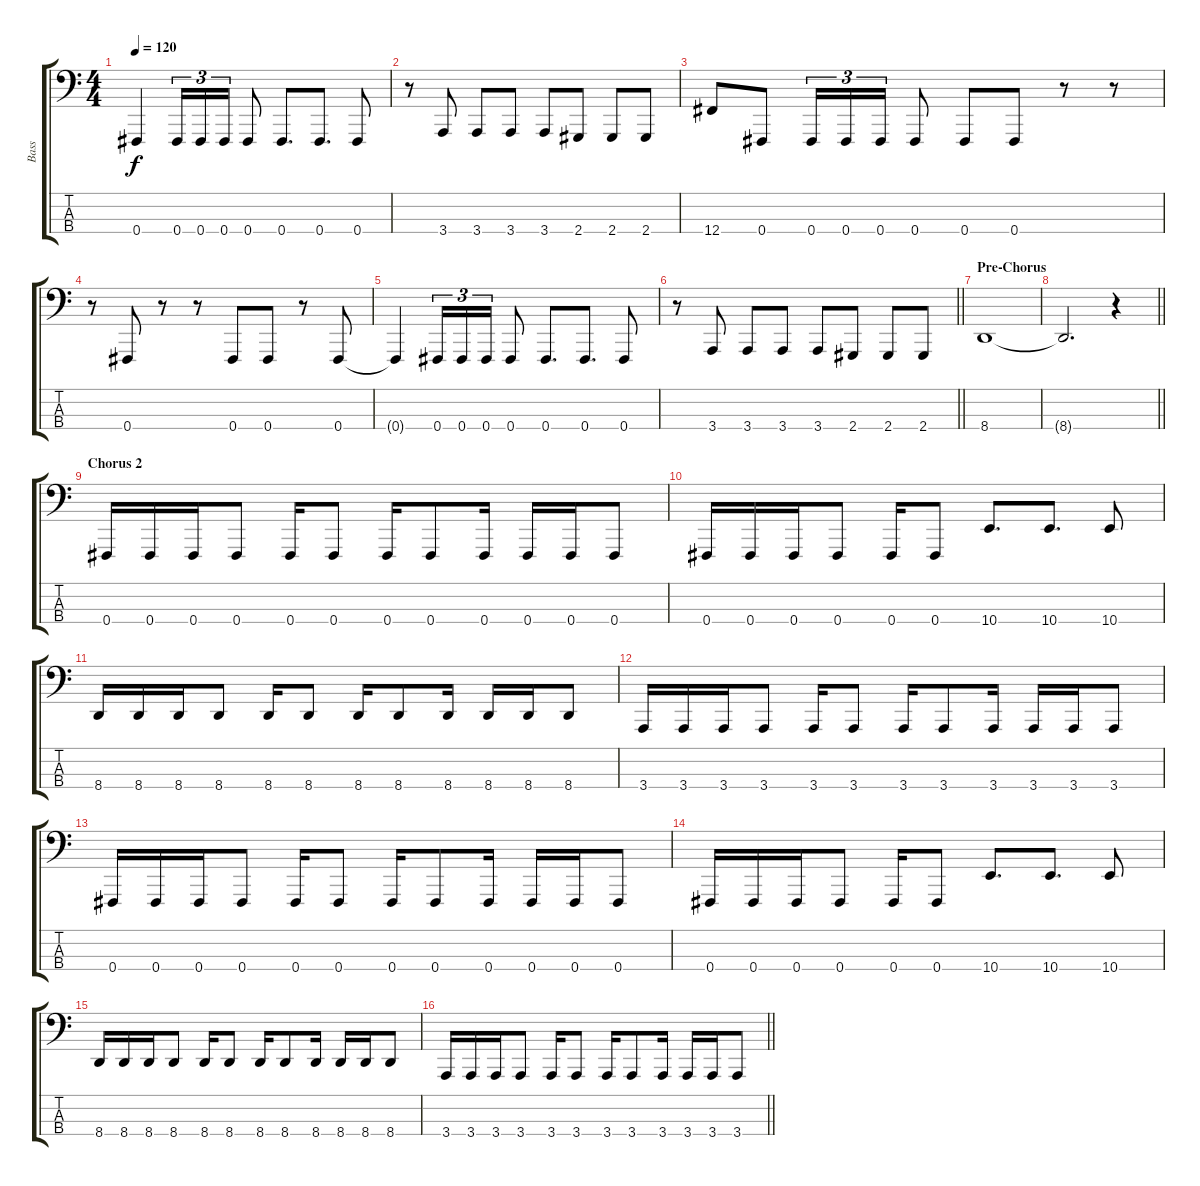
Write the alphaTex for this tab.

\track ("Bass" "Bass") {instrument electricbassfinger}
\staff {score tabs}
\tuning (E2 B1 Gb1 Gb0) {hide}
\ts (4 4)
\tempo 120
\clef f4
\ks c
0.4{t}.4{dy f} 0.4.16{tu (3 2)} 0.4.16{tu (3 2)} 0.4.16{tu (3 2)} 0.4.8 0.4.8{d} 0.4.8{d} 0.4.8 |
r.8 3.4.8 3.4.8 3.4.8 3.4.8 2.4.8 2.4.8 2.4.8 |
12.4.8 0.4.8 0.4.16{tu (3 2)} 0.4.16{tu (3 2)} 0.4.16{tu (3 2)} 0.4.8 0.4.8 0.4.8 r.8 r.8 |
r.8 0.4.8 r.8 r.8 0.4.8 0.4.8 r.8 0.4.8 |
0.4{t}.4 0.4.16{tu (3 2)} 0.4.16{tu (3 2)} 0.4.16{tu (3 2)} 0.4.8 0.4.8{d} 0.4.8{d} 0.4.8 |
\barLineRight lightlight
r.8 3.4.8 3.4.8 3.4.8 3.4.8 2.4.8 2.4.8 2.4.8 |
\section ("" "Pre-Chorus")
8.4.1 |
\barLineRight lightlight
8.4{t}.2{d} r.4 |
\section ("" "Chorus 2")
0.4.16 0.4.16 0.4.16 0.4.8 0.4.16 0.4.8 0.4.16 0.4.8 0.4.16 0.4.16 0.4.16 0.4.8 |
0.4.16 0.4.16 0.4.16 0.4.8 0.4.16 0.4.8 10.4.8{d} 10.4.8{d} 10.4.8 |
8.4.16 8.4.16 8.4.16 8.4.8 8.4.16 8.4.8 8.4.16 8.4.8 8.4.16 8.4.16 8.4.16 8.4.8 |
3.4.16 3.4.16 3.4.16 3.4.8 3.4.16 3.4.8 3.4.16 3.4.8 3.4.16 3.4.16 3.4.16 3.4.8 |
0.4.16 0.4.16 0.4.16 0.4.8 0.4.16 0.4.8 0.4.16 0.4.8 0.4.16 0.4.16 0.4.16 0.4.8 |
0.4.16 0.4.16 0.4.16 0.4.8 0.4.16 0.4.8 10.4.8{d} 10.4.8{d} 10.4.8 |
8.4.16 8.4.16 8.4.16 8.4.8 8.4.16 8.4.8 8.4.16 8.4.8 8.4.16 8.4.16 8.4.16 8.4.8 |
\barLineRight lightlight
3.4.16 3.4.16 3.4.16 3.4.8 3.4.16 3.4.8 3.4.16 3.4.8 3.4.16 3.4.16 3.4.16 3.4.8
